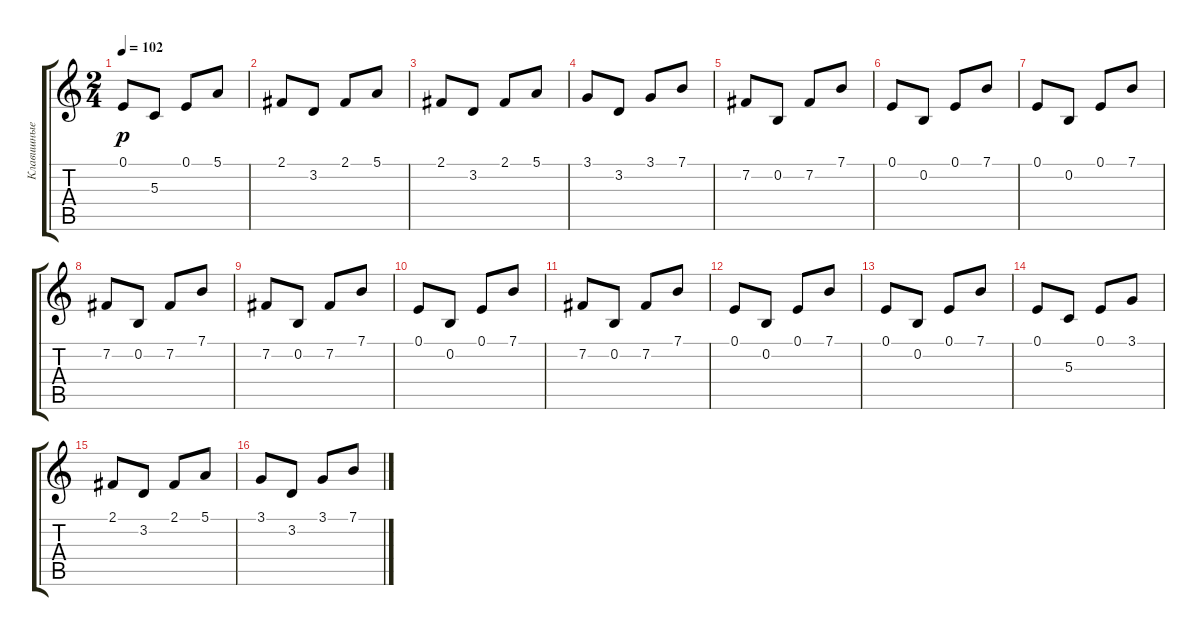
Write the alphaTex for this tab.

\track ("Клавишные" "Клавишные") {instrument synthbrass2}
\staff {score tabs}
\tuning (E4 B3 G3 D3 A2 E2) {hide}
\ts (2 4)
\tempo 102
\clef g2
\ks c
0.1.8{dy p} 5.3.8 0.1.8 5.1.8 |
2.1.8 3.2.8 2.1.8 5.1.8 |
2.1.8 3.2.8 2.1.8 5.1.8 |
3.1.8 3.2.8 3.1.8 7.1.8 |
7.2.8 0.2.8 7.2.8 7.1.8 |
0.1.8 0.2.8 0.1.8 7.1.8 |
0.1.8 0.2.8 0.1.8 7.1.8 |
7.2.8 0.2.8 7.2.8 7.1.8 |
7.2.8 0.2.8 7.2.8 7.1.8 |
0.1.8 0.2.8 0.1.8 7.1.8 |
7.2.8 0.2.8 7.2.8 7.1.8 |
0.1.8 0.2.8 0.1.8 7.1.8 |
0.1.8 0.2.8 0.1.8 7.1.8 |
0.1.8 5.3.8 0.1.8 3.1.8 |
2.1.8 3.2.8 2.1.8 5.1.8 |
3.1.8 3.2.8 3.1.8 7.1.8
